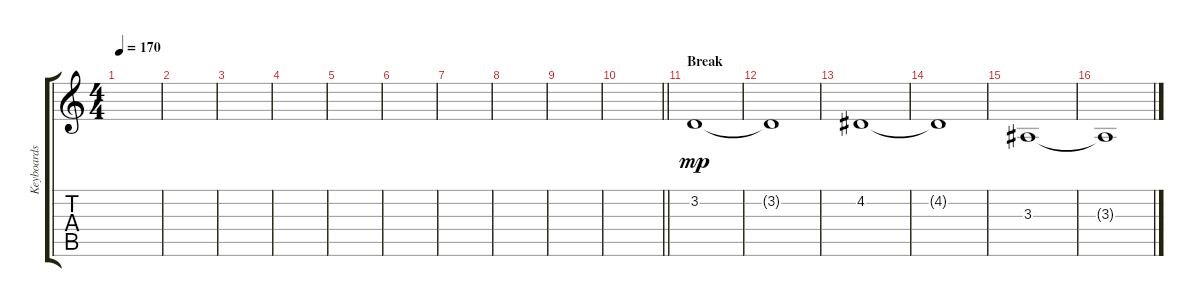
\track ("Keyboards" "Keyboards") {instrument synthvoice}
\staff {score tabs}
\tuning (E4 B3 G3 D3 A2 E2) {hide}
\ts (4 4)
\tempo 170
\clef g2
\ks c
|
|
|
|
|
|
|
|
|
\barLineRight lightlight
|
\section ("" "Break")
3.2.1{dy mp} |
3.2{t}.1 |
4.2.1 |
4.2{t}.1 |
3.3.1 |
3.3{t}.1
